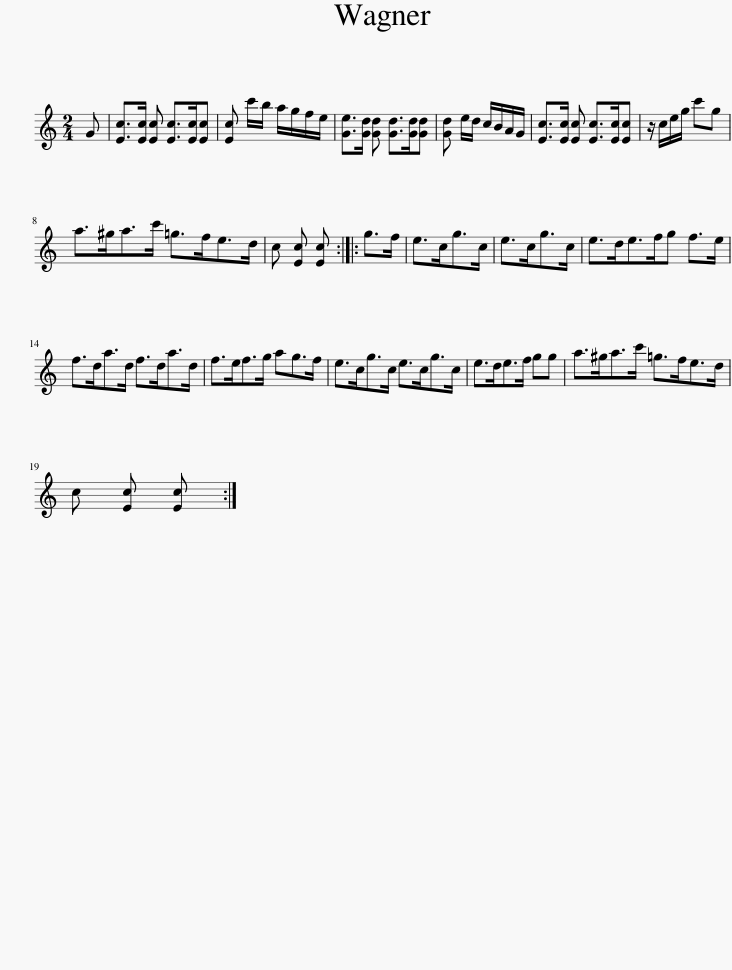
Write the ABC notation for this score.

X:1
L:1/8
M:2/4
I:linebreak $
K:C
V:1 treble
V:1
 G | [Ec]>[Ec] [Ec] [Ec]>[Ec][Ec] | [Ec] c'/b/ a/g/f/e/ | [Ge]>[Gd] [Gd] [Gd]>[Gd][Gd] | [Gd] e/d/ c/B/A/G/ | %5
 [Ec]>[Ec] [Ec] [Ec]>[Ec][Ec] | z/ c/e/g/ c'g |$ a>^ga>c' =g>fe>d | c [Ec] [Ec] :: g>f | %10
 e>cg>c | e>cg>c | e>de>fg f>e |$ f>da>d f>da>d | f>ef>g ag>f | %15
 e>cg>c e>cg>c | e>de>f gg | a>^ga>c' =g>fe>d |$ c [Ec] [Ec] :| %19
